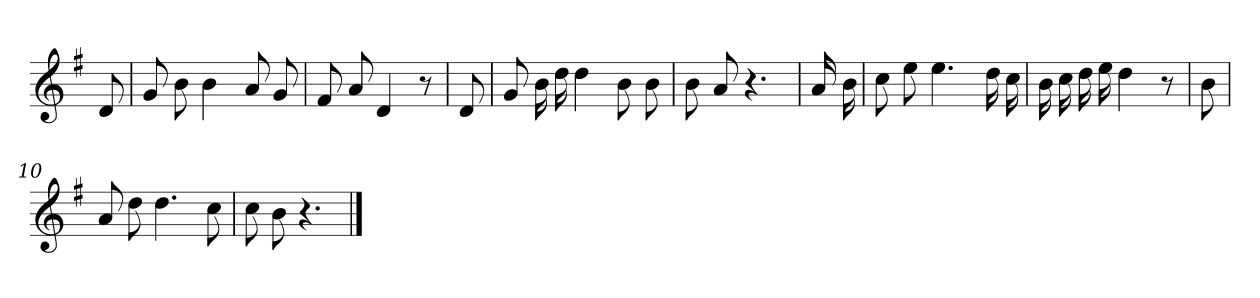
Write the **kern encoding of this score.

**kern
*part1
*staff1
*clefG2
*k[f#]
*G:
=
8d
=1
8g
8b
4b
8a
8g
=2
8f#
8a
4d
8r
=3
8d
=4
8g
16b
16dd
4dd
8b
8b
=5
8b
8a
4.r
=6
16a
16b
=7
8cc
8ee
4.ee
16dd
16cc
=8
16b
16cc
16dd
16ee
4dd
8r
=9
8b
=10
8a
8dd
4.dd
8cc
=11
8cc
8b
4.r
==
*-
